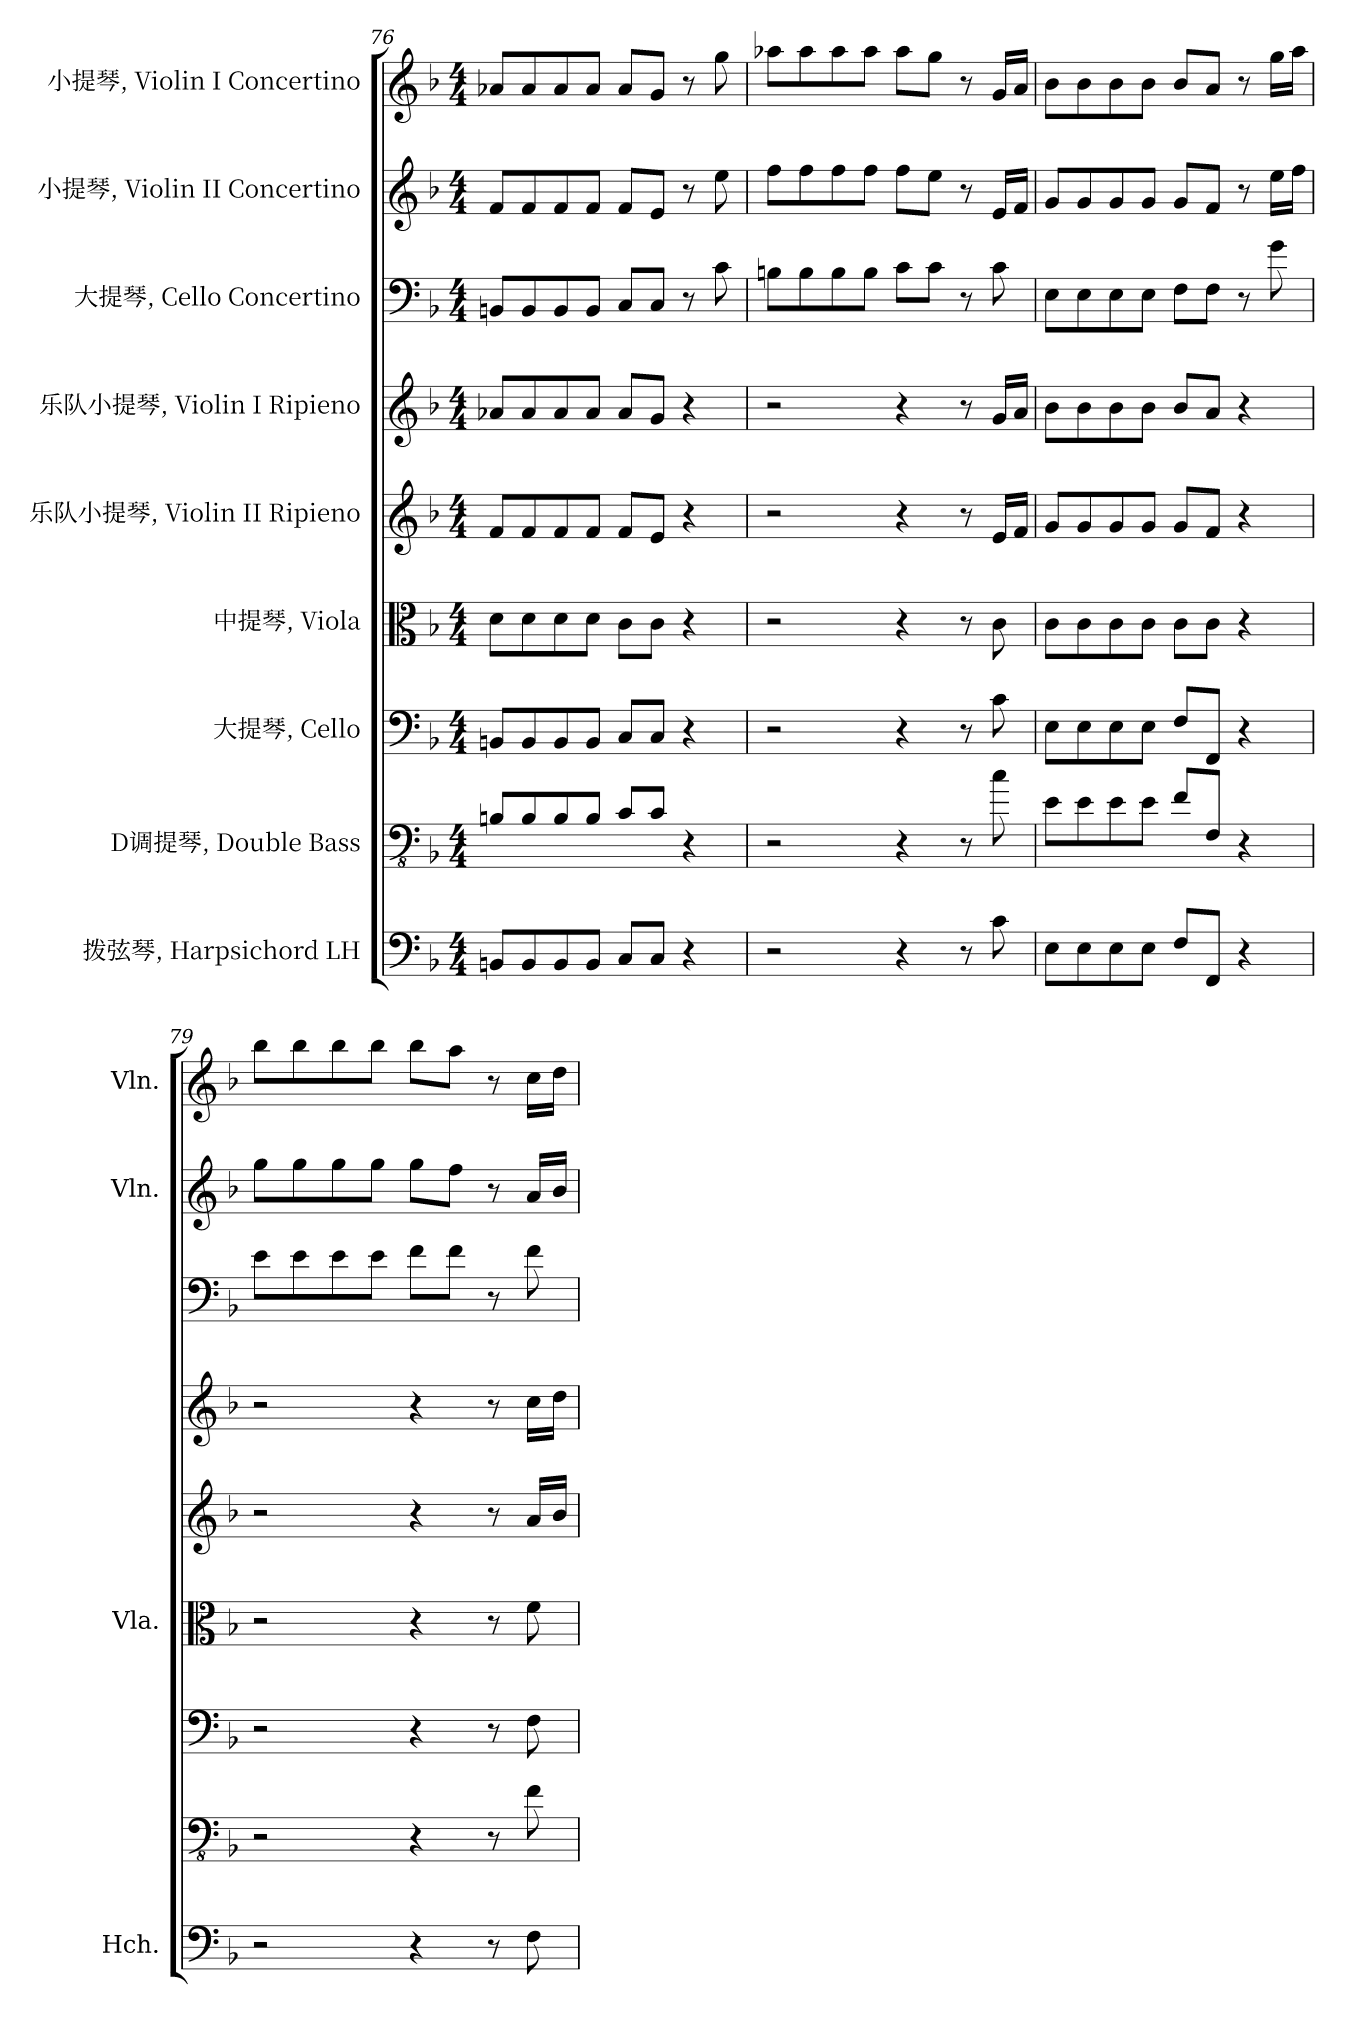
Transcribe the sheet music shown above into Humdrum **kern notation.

**kern	**kern	**kern	**kern	**kern	**kern	**kern	**kern	**kern
*part9	*part8	*part7	*part6	*part5	*part4	*part3	*part2	*part1
*staff9	*staff8	*staff7	*staff6	*staff5	*staff4	*staff3	*staff2	*staff1
*I"拨弦琴, Harpsichord LH	*I"D调提琴, Double Bass	*I"大提琴, Cello	*I"中提琴, Viola	*I"乐队小提琴, Violin II Ripieno	*I"乐队小提琴, Violin I Ripieno	*I"大提琴, Cello Concertino	*I"小提琴, Violin II Concertino	*I"小提琴, Violin I Concertino
*I'Hch.	*	*	*I'Vla.	*	*	*	*I'Vln.	*I'Vln.
!!LO:PB:g=z
*clefF4	*clefFv4	*clefF4	*clefC3	*clefG2	*clefG2	*clefF4	*clefG2	*clefG2
*	*ITrd7c12	*	*	*	*	*	*	*
*k[b-]	*k[b-]	*k[b-]	*k[b-]	*k[b-]	*k[b-]	*k[b-]	*k[b-]	*k[b-]
*M4/4	*M4/4	*M4/4	*M4/4	*M4/4	*M4/4	*M4/4	*M4/4	*M4/4
=76	=76	=76	=76	=76	=76	=76	=76	=76
8BBn/L	8BBBn/L	8BBn/L	8d\L	8f/L	8a-X/L	8BBn/L	8f/L	8a-X/L
8BB/	8BBB/	8BB/	8d\	8f/	8a-/	8BB/	8f/	8a-/
8BB/	8BBB/	8BB/	8d\	8f/	8a-/	8BB/	8f/	8a-/
8BB/J	8BBB/J	8BB/J	8d\J	8f/J	8a-/J	8BB/J	8f/J	8a-/J
8C/L	8CC/L	8C/L	8c\L	8f/L	8a-/L	8C/L	8f/L	8a-/L
8C/J	8CC/J	8C/J	8c\J	8e/J	8g/J	8C/J	8e/J	8g/J
4r	4r	4r	4r	4r	4r	8r	8r	8r
.	.	.	.	.	.	8c\	8ee\	8gg\
=77	=77	=77	=77	=77	=77	=77	=77	=77
2r	2r	2r	2r	2r	2r	8Bn\L	8ff\L	8aa-X\L
.	.	.	.	.	.	8B\	8ff\	8aa-\
.	.	.	.	.	.	8B\	8ff\	8aa-\
.	.	.	.	.	.	8B\J	8ff\J	8aa-\J
4r	4r	4r	4r	4r	4r	8c\L	8ff\L	8aa-\L
.	.	.	.	.	.	8c\J	8ee\J	8gg\J
8r	8r	8r	8r	8r	8r	8r	8r	8r
8c\	8C\	8c\	8c\	16e/LL	16g/LL	8c\	16e/LL	16g/LL
.	.	.	.	16f/JJ	16a/JJ	.	16f/JJ	16a/JJ
=78	=78	=78	=78	=78	=78	=78	=78	=78
8E\L	8EE\L	8E\L	8c\L	8g/L	8b-\L	8E\L	8g/L	8b-\L
8E\	8EE\	8E\	8c\	8g/	8b-\	8E\	8g/	8b-\
8E\	8EE\	8E\	8c\	8g/	8b-\	8E\	8g/	8b-\
8E\J	8EE\J	8E\J	8c\J	8g/J	8b-\J	8E\J	8g/J	8b-\J
8F/L	8FF/L	8F/L	8c\L	8g/L	8b-/L	8F\L	8g/L	8b-/L
8FF/J	8FFF/J	8FF/J	8c\J	8f/J	8a/J	8F\J	8f/J	8a/J
4r	4r	4r	4r	4r	4r	8r	8r	8r
.	.	.	.	.	.	8g\	16ee\LL	16gg\LL
.	.	.	.	.	.	.	16ff\JJ	16aa\JJ
=79	=79	=79	=79	=79	=79	=79	=79	=79
2r	2r	2r	2r	2r	2r	8e\L	8gg\L	8bb-\L
.	.	.	.	.	.	8e\	8gg\	8bb-\
.	.	.	.	.	.	8e\	8gg\	8bb-\
.	.	.	.	.	.	8e\J	8gg\J	8bb-\J
4r	4r	4r	4r	4r	4r	8f\L	8gg\L	8bb-\L
.	.	.	.	.	.	8f\J	8ff\J	8aa\J
8r	8r	8r	8r	8r	8r	8r	8r	8r
8F\	8FF\	8F\	8f\	16a/LL	16cc\LL	8f\	16a/LL	16cc\LL
.	.	.	.	16b-/JJ	16dd\JJ	.	16b-/JJ	16dd\JJ
=	=	=	=	=	=	=	=	=
*-	*-	*-	*-	*-	*-	*-	*-	*-
